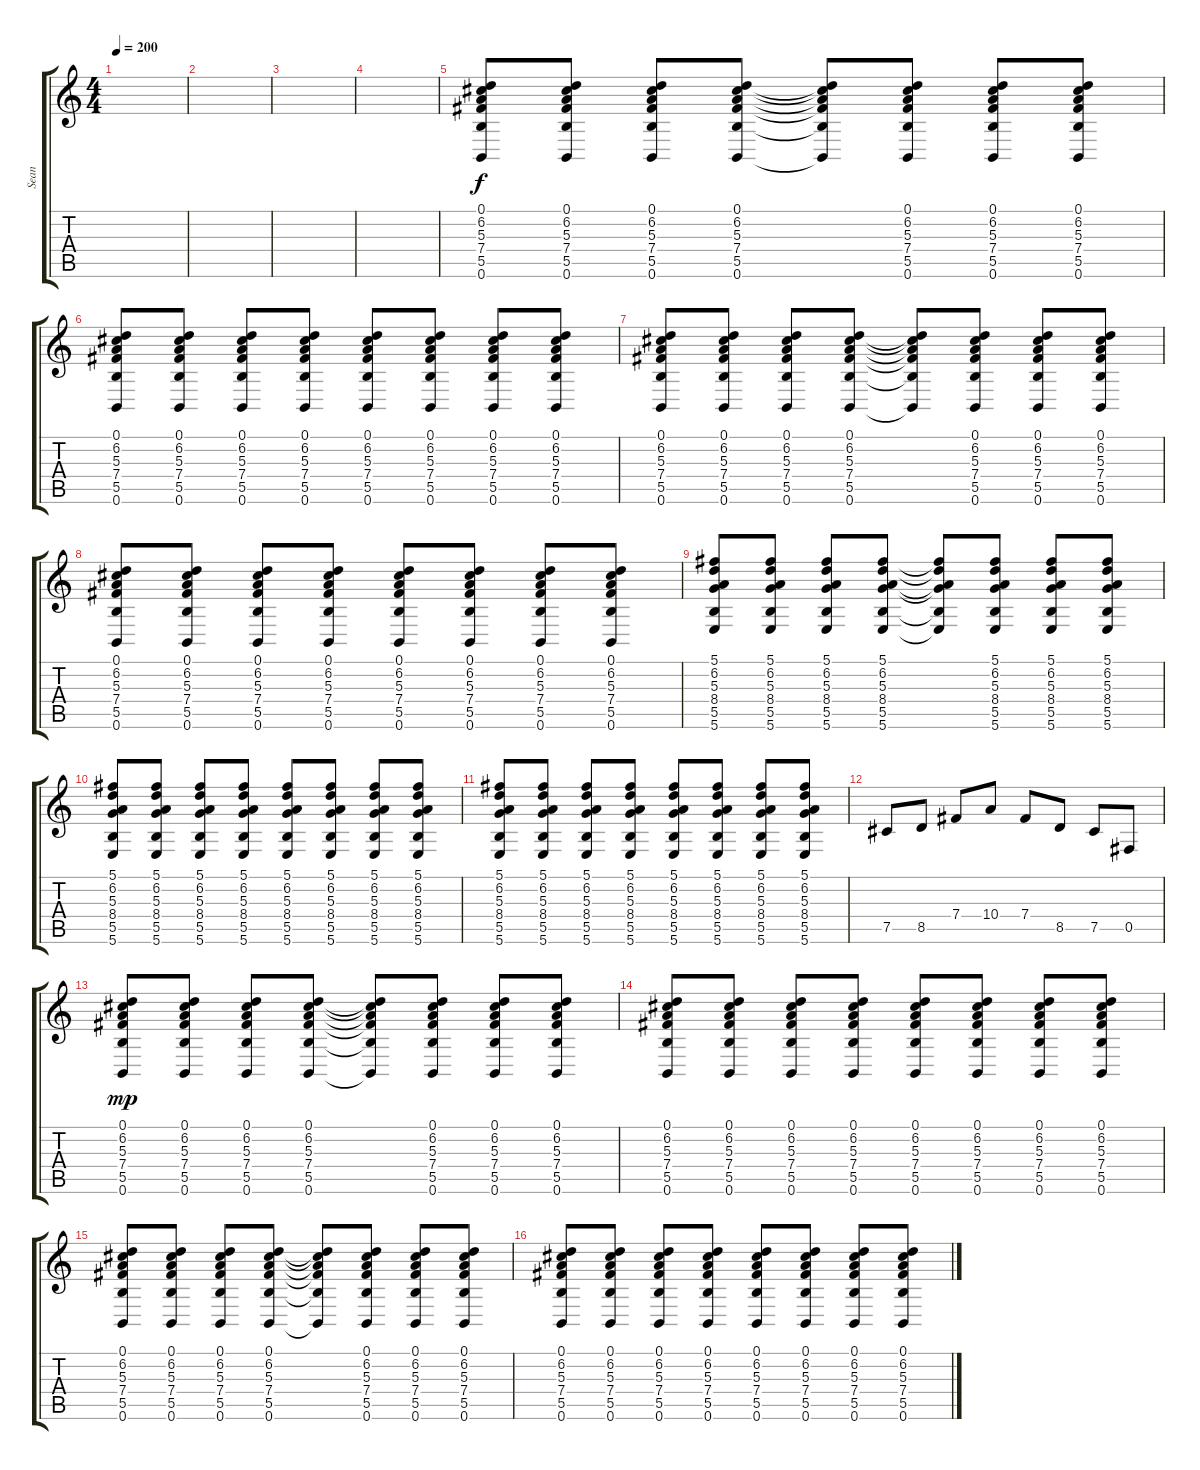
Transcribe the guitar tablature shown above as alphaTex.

\track ("Sean" "Sean") {instrument overdrivenguitar}
\staff {score tabs}
\tuning (Db4 Ab3 E3 B2 Gb2 B1) {hide}
\ts (4 4)
\tempo 200
\clef g2
\ks c
|
|
|
|
(0.1 6.2 5.3 7.4 5.5 0.6).8 (0.1 6.2 5.3 7.4 5.5 0.6).8 (0.1 6.2 5.3 7.4 5.5 0.6).8 (0.1 6.2 5.3 7.4 5.5 0.6).8 (0.1{t} 6.2{t} 5.3{t} 7.4{t} 5.5{t} 0.6{t}).8 (0.1 6.2 5.3 7.4 5.5 0.6).8 (0.1 6.2 5.3 7.4 5.5 0.6).8 (0.1 6.2 5.3 7.4 5.5 0.6).8 |
(0.1 6.2 5.3 7.4 5.5 0.6).8 (0.1 6.2 5.3 7.4 5.5 0.6).8 (0.1 6.2 5.3 7.4 5.5 0.6).8 (0.1 6.2 5.3 7.4 5.5 0.6).8 (0.1 6.2 5.3 7.4 5.5 0.6).8 (0.1 6.2 5.3 7.4 5.5 0.6).8 (0.1 6.2 5.3 7.4 5.5 0.6).8 (0.1 6.2 5.3 7.4 5.5 0.6).8 |
(0.1 6.2 5.3 7.4 5.5 0.6).8 (0.1 6.2 5.3 7.4 5.5 0.6).8 (0.1 6.2 5.3 7.4 5.5 0.6).8 (0.1 6.2 5.3 7.4 5.5 0.6).8 (0.1{t} 6.2{t} 5.3{t} 7.4{t} 5.5{t} 0.6{t}).8 (0.1 6.2 5.3 7.4 5.5 0.6).8 (0.1 6.2 5.3 7.4 5.5 0.6).8 (0.1 6.2 5.3 7.4 5.5 0.6).8 |
(0.1 6.2 5.3 7.4 5.5 0.6).8 (0.1 6.2 5.3 7.4 5.5 0.6).8 (0.1 6.2 5.3 7.4 5.5 0.6).8 (0.1 6.2 5.3 7.4 5.5 0.6).8 (0.1 6.2 5.3 7.4 5.5 0.6).8 (0.1 6.2 5.3 7.4 5.5 0.6).8 (0.1 6.2 5.3 7.4 5.5 0.6).8 (0.1 6.2 5.3 7.4 5.5 0.6).8 |
(5.1 6.2 5.3 8.4 5.5 5.6).8 (5.1 6.2 5.3 8.4 5.5 5.6).8 (5.1 6.2 5.3 8.4 5.5 5.6).8 (5.1 6.2 5.3 8.4 5.5 5.6).8 (5.1{t} 6.2{t} 5.3{t} 8.4{t} 5.5{t} 5.6{t}).8 (5.1 6.2 5.3 8.4 5.5 5.6).8 (5.1 6.2 5.3 8.4 5.5 5.6).8 (5.1 6.2 5.3 8.4 5.5 5.6).8 |
(5.1 6.2 5.3 8.4 5.5 5.6).8 (5.1 6.2 5.3 8.4 5.5 5.6).8 (5.1 6.2 5.3 8.4 5.5 5.6).8 (5.1 6.2 5.3 8.4 5.5 5.6).8 (5.1 6.2 5.3 8.4 5.5 5.6).8 (5.1 6.2 5.3 8.4 5.5 5.6).8 (5.1 6.2 5.3 8.4 5.5 5.6).8 (5.1 6.2 5.3 8.4 5.5 5.6).8 |
(5.1 6.2 5.3 8.4 5.5 5.6).8 (5.1 6.2 5.3 8.4 5.5 5.6).8 (5.1 6.2 5.3 8.4 5.5 5.6).8 (5.1 6.2 5.3 8.4 5.5 5.6).8 (5.1 6.2 5.3 8.4 5.5 5.6).8 (5.1 6.2 5.3 8.4 5.5 5.6).8 (5.1 6.2 5.3 8.4 5.5 5.6).8 (5.1 6.2 5.3 8.4 5.5 5.6).8 |
7.5.8{dy f} 8.5.8 7.4.8 10.4.8 7.4.8 8.5.8 7.5.8 0.5.8 |
(0.1 6.2 5.3 7.4 5.5 0.6).8{dy mp} (0.1 6.2 5.3 7.4 5.5 0.6).8 (0.1 6.2 5.3 7.4 5.5 0.6).8 (0.1 6.2 5.3 7.4 5.5 0.6).8 (0.1{t} 6.2{t} 5.3{t} 7.4{t} 5.5{t} 0.6{t}).8 (0.1 6.2 5.3 7.4 5.5 0.6).8 (0.1 6.2 5.3 7.4 5.5 0.6).8 (0.1 6.2 5.3 7.4 5.5 0.6).8 |
(0.1 6.2 5.3 7.4 5.5 0.6).8 (0.1 6.2 5.3 7.4 5.5 0.6).8 (0.1 6.2 5.3 7.4 5.5 0.6).8 (0.1 6.2 5.3 7.4 5.5 0.6).8 (0.1 6.2 5.3 7.4 5.5 0.6).8 (0.1 6.2 5.3 7.4 5.5 0.6).8 (0.1 6.2 5.3 7.4 5.5 0.6).8 (0.1 6.2 5.3 7.4 5.5 0.6).8 |
(0.1 6.2 5.3 7.4 5.5 0.6).8 (0.1 6.2 5.3 7.4 5.5 0.6).8 (0.1 6.2 5.3 7.4 5.5 0.6).8 (0.1 6.2 5.3 7.4 5.5 0.6).8 (0.1{t} 6.2{t} 5.3{t} 7.4{t} 5.5{t} 0.6{t}).8 (0.1 6.2 5.3 7.4 5.5 0.6).8 (0.1 6.2 5.3 7.4 5.5 0.6).8 (0.1 6.2 5.3 7.4 5.5 0.6).8 |
(0.1 6.2 5.3 7.4 5.5 0.6).8 (0.1 6.2 5.3 7.4 5.5 0.6).8 (0.1 6.2 5.3 7.4 5.5 0.6).8 (0.1 6.2 5.3 7.4 5.5 0.6).8 (0.1 6.2 5.3 7.4 5.5 0.6).8 (0.1 6.2 5.3 7.4 5.5 0.6).8 (0.1 6.2 5.3 7.4 5.5 0.6).8 (0.1 6.2 5.3 7.4 5.5 0.6).8
